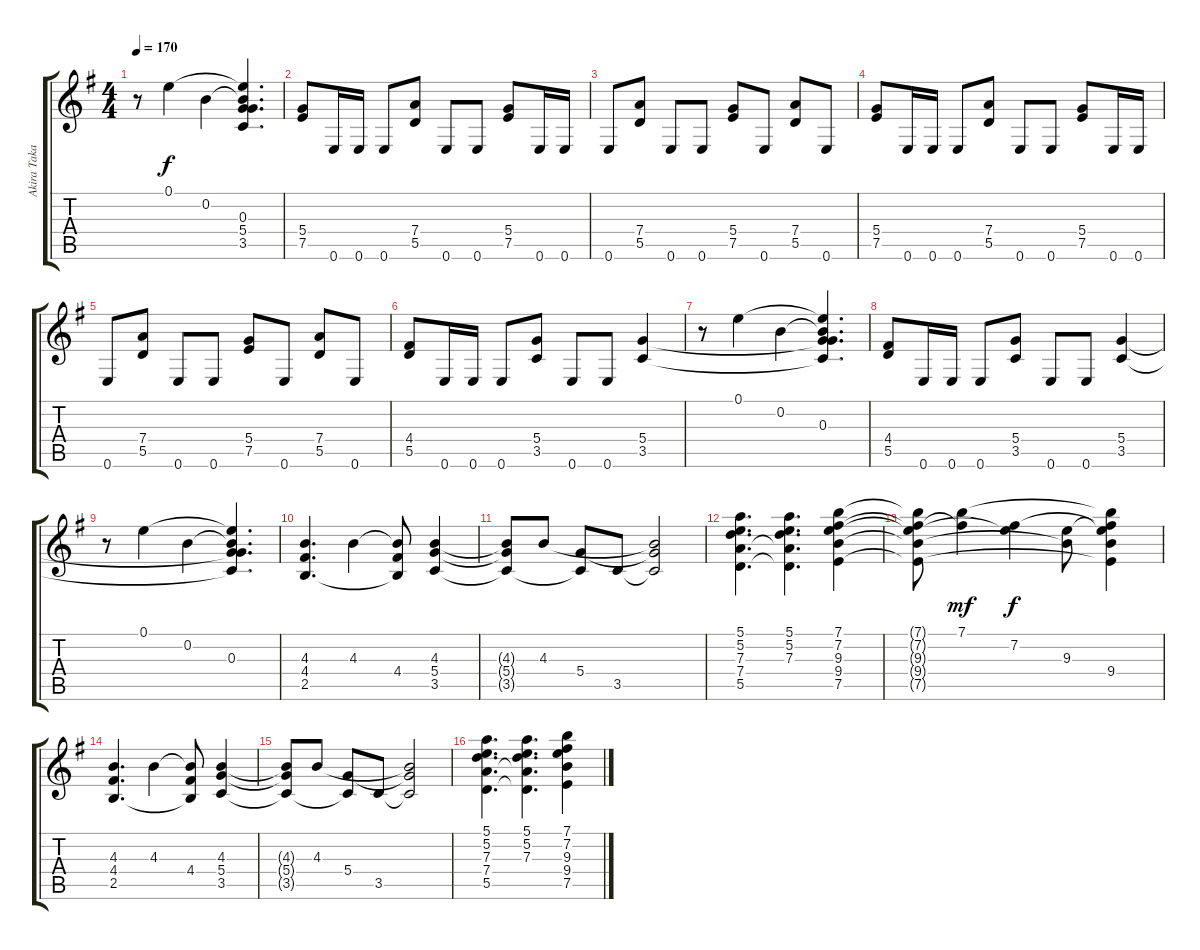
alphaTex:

\track ("Akira Takasaki Rhythm" "Akira Taka") {instrument distortionguitar}
\staff {score tabs}
\tuning (E4 B3 G3 D3 A2 E2) {hide}
\ts (4 4)
\tempo 170
\clef g2
\ks eminor
r.8{dy f} 0.1.4 0.2.4 (0.1{t} 0.2{t} 0.3 5.4{t} 3.5{t}).4{d} |
(5.4 7.5).8 0.6.16 0.6.16 0.6.8 (7.4 5.5).8 0.6.8 0.6.8 (5.4 7.5).8 0.6.16 0.6.16 |
0.6.8 (7.4 5.5).8 0.6.8 0.6.8 (5.4 7.5).8 0.6.8 (7.4 5.5).8 0.6.8 |
(5.4 7.5).8 0.6.16 0.6.16 0.6.8 (7.4 5.5).8 0.6.8 0.6.8 (5.4 7.5).8 0.6.16 0.6.16 |
0.6.8 (7.4 5.5).8 0.6.8 0.6.8 (5.4 7.5).8 0.6.8 (7.4 5.5).8 0.6.8 |
(4.4 5.5).8 0.6.16 0.6.16 0.6.8 (5.4 3.5).8 0.6.8 0.6.8 (5.4 3.5).4 |
r.8 0.1.4 0.2.4 (0.1{t} 0.2{t} 0.3 5.4{t} 3.5{t}).4{d} |
(4.4 5.5).8 0.6.16 0.6.16 0.6.8 (5.4 3.5).8 0.6.8 0.6.8 (5.4 3.5).4 |
r.8 0.1.4 0.2.4 (0.1{t} 0.2{t} 0.3 5.4{t} 3.5{t}).4{d} |
(4.3 4.4 2.5).4{d} 4.3.4 (4.3{t} 4.4 2.5{t}).8 (4.3 5.4 3.5).4 |
(4.3{t} 5.4{t} 3.5{t}).8 4.3.8 (5.4 3.5{t}).8 3.5.8 (4.3{t} 5.4{t} 3.5{t}).2 |
(5.1 5.2 7.3 7.4 5.5).4{d} (5.1 5.2 7.3 7.4{t} 5.5{t}).4{d} (7.1 7.2 9.3 9.4 7.5).4 |
(7.1{t} 7.2{t} 9.3{t} 9.4{t} 7.5{t}).8 (7.1 7.2{t}).4{dy mf} (7.2 9.3{t}).4{dy f} (9.3 9.4{t}).8 (7.1{t} 7.2{t} 9.3{t} 9.4 7.5{t}).4 |
(4.3 4.4 2.5).4{d} 4.3.4 (4.3{t} 4.4 2.5{t}).8 (4.3 5.4 3.5).4 |
(4.3{t} 5.4{t} 3.5{t}).8 4.3.8 (5.4 3.5{t}).8 3.5.8 (4.3{t} 5.4{t} 3.5{t}).2 |
(5.1 5.2 7.3 7.4 5.5).4{d} (5.1 5.2 7.3 7.4{t} 5.5{t}).4{d} (7.1 7.2 9.3 9.4 7.5).4
